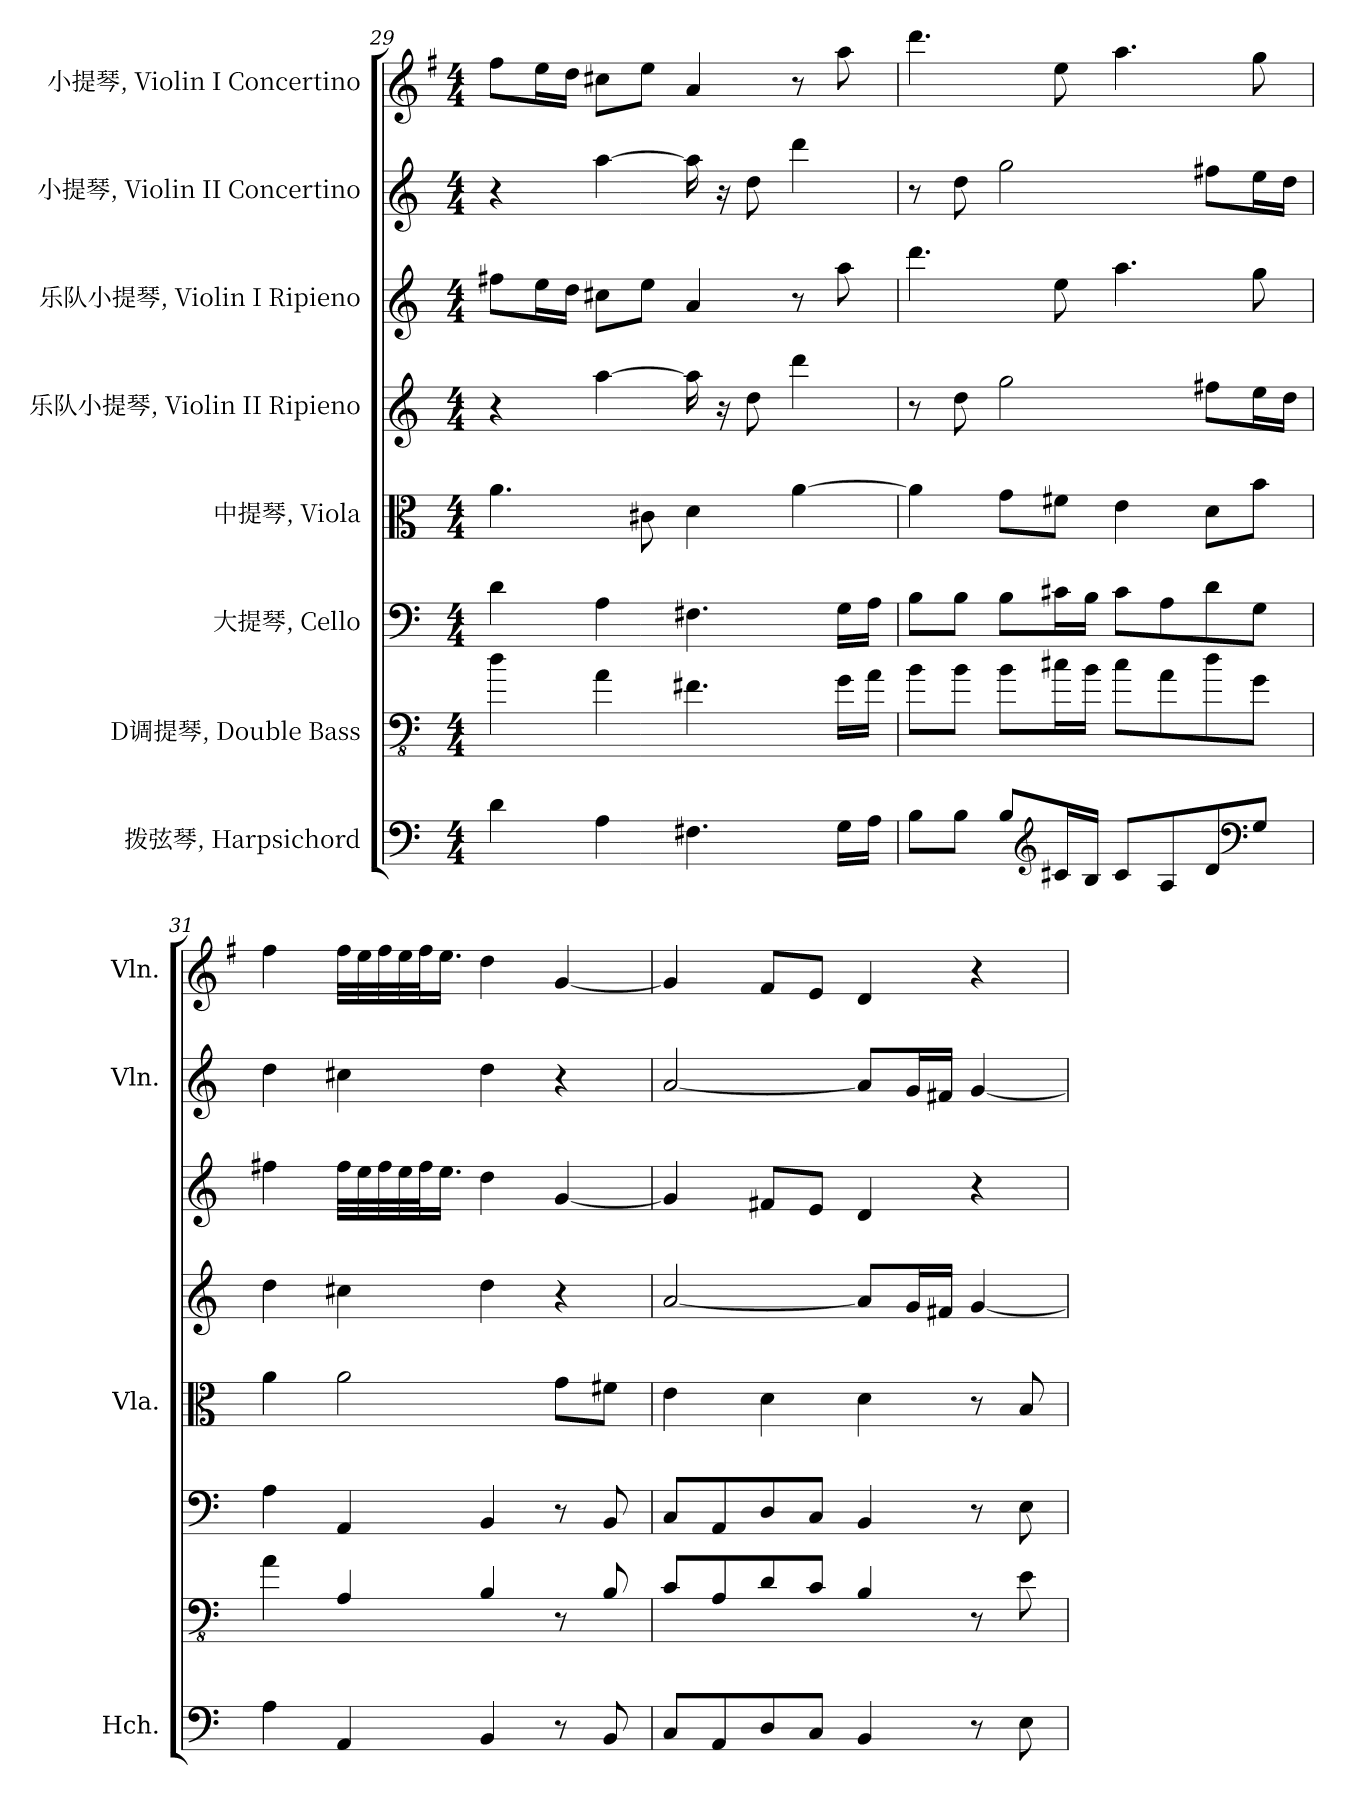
**kern	**kern	**kern	**kern	**kern	**kern	**kern	**kern
*part8	*part7	*part6	*part5	*part4	*part3	*part2	*part1
*staff8	*staff7	*staff6	*staff5	*staff4	*staff3	*staff2	*staff1
*I"拨弦琴, Harpsichord	*I"D调提琴, Double Bass	*I"大提琴, Cello	*I"中提琴, Viola	*I"乐队小提琴, Violin II Ripieno	*I"乐队小提琴, Violin I Ripieno	*I"小提琴, Violin II Concertino	*I"小提琴, Violin I Concertino
*I'Hch.	*	*	*I'Vla.	*	*	*I'Vln.	*I'Vln.
*clefF4	*clefFv4	*clefF4	*clefC3	*clefG2	*clefG2	*clefG2	*clefG2
*	*ITrd7c12	*	*	*	*	*	*
*k[]	*k[]	*k[]	*k[]	*k[]	*k[]	*k[]	*k[f#]
*M4/4	*M4/4	*M4/4	*M4/4	*M4/4	*M4/4	*M4/4	*M4/4
=29	=29	=29	=29	=29	=29	=29	=29
4d\	4D\	4d\	4.a\	4r	8ff#X\L	4r	8ff#\L
.	.	.	.	.	16ee\L	.	16ee\L
.	.	.	.	.	16dd\JJ	.	16dd\JJ
4A\	4AA\	4A\	.	[4aa\	8cc#X\L	[4aa\	8cc#X\L
.	.	.	8c#X\	.	8ee\J	.	8ee\J
4.F#X\	4.FF#X\	4.F#X\	4d\	16aa\]	4a/	16aa\]	4a/
.	.	.	.	16r	.	16r	.
.	.	.	.	8dd\	.	8dd\	.
.	.	.	[4a\	4ddd\	8r	4ddd\	8r
16G\LL	16GG\LL	16G\LL	.	.	8aa\	.	8aa\
16A\JJ	16AA\JJ	16A\JJ	.	.	.	.	.
=30	=30	=30	=30	=30	=30	=30	=30
8B\L	8BB\L	8B\L	4a\]	8r	4.ddd\	8r	4.ddd\
8B\J	8BB\J	8B\J	.	8dd\	.	8dd\	.
8B/L	8BB\L	8B\L	8g\L	2gg\	.	2gg\	.
*clefG2	*	*	*	*	*	*	*
16c#X/L	16C#X\L	16c#X\L	8f#X\J	.	8ee\	.	8ee\
16B/JJ	16BB\JJ	16B\JJ	.	.	.	.	.
8c#/L	8C#\L	8c#\L	4e\	.	4.aa\	.	4.aa\
8A/	8AA\	8A\	.	.	.	.	.
8d/	8D\	8d\	8d\L	8ff#X\L	.	8ff#X\L	.
*clefF4	*	*	*	*	*	*	*
8G/J	8GG\J	8G\J	8b\J	16ee\L	8gg\	16ee\L	8gg\
.	.	.	.	16dd\JJ	.	16dd\JJ	.
!!LO:PB:g=z
=31	=31	=31	=31	=31	=31	=31	=31
4A\	4AA\	4A\	4a\	4dd\	4ff#X\	4dd\	4ff#\
4AA/	4AAA/	4AA/	2a\	4cc#X\	32ff#\LLL	4cc#X\	32ff#\LLL
.	.	.	.	.	32ee\	.	32ee\
.	.	.	.	.	32ff#\	.	32ff#\
.	.	.	.	.	32ee\	.	32ee\
.	.	.	.	.	32ff#\J	.	32ff#\J
.	.	.	.	.	16.ee\JJ	.	16.ee\JJ
4BB/	4BBB/	4BB/	.	4dd\	4dd\	4dd\	4dd\
8r	8r	8r	8g\L	4r	[4g/	4r	[4g/
8BB/	8BBB/	8BB/	8f#X\J	.	.	.	.
=32	=32	=32	=32	=32	=32	=32	=32
8C/L	8CC/L	8C/L	4e\	[2a/	4g/]	[2a/	4g/]
8AA/	8AAA/	8AA/	.	.	.	.	.
8D/	8DD/	8D/	4d\	.	8f#X/L	.	8f#/L
8C/J	8CC/J	8C/J	.	.	8e/J	.	8e/J
4BB/	4BBB/	4BB/	4d\	8a/L]	4d/	8a/L]	4d/
.	.	.	.	16g/L	.	16g/L	.
.	.	.	.	16f#X/JJ	.	16f#X/JJ	.
8r	8r	8r	8r	[4g/	4r	[4g/	4r
8E\	8EE\	8E\	8B/	.	.	.	.
=	=	=	=	=	=	=	=
*-	*-	*-	*-	*-	*-	*-	*-
